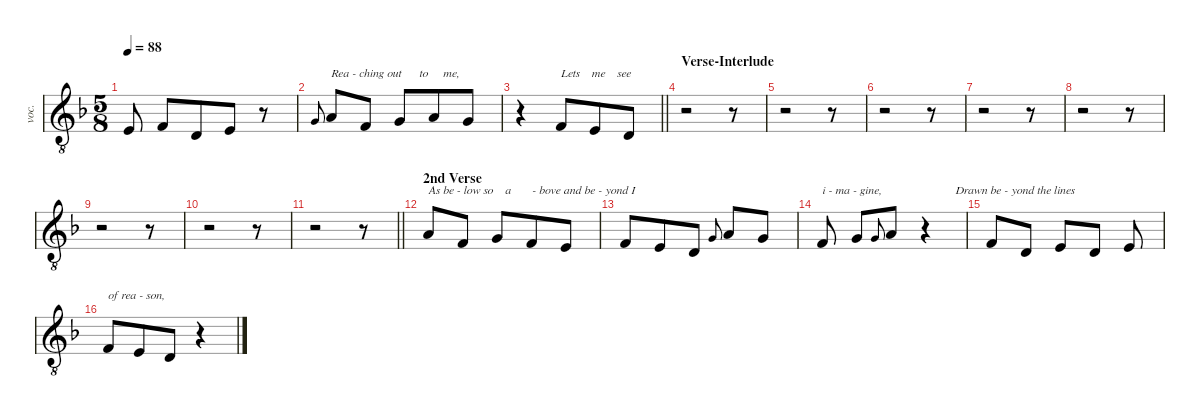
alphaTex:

\defaultSystemsLayout 4
\hideDynamics
\bracketExtendMode nobrackets
\otherSystemsTrackNameOrientation horizontal
\track ("Vocal" "voc.") {defaultSystemsLayout 8 instrument tuba}
\staff {score}
\tuning (E4 B3 G3 D3 A2 E2)
\ts (5 8)
\tempo 88
\clef g2
\ottava 8vb
\ks dminor
2.4{acc forcenatural}.8{dy f beam Up beam split} 3.4{acc forcenatural}.8{beam Up} 0.4{acc forcenatural}.8{beam Up beam merge} 2.4{acc forcenatural}.8{beam Up} r.8{beam Up} |
0.3{acc forcenatural}.8{gr onbeat dy mf beam Up} 2.3{acc forcenatural}.8{txt "Rea - ching out      to     me," dy f beam Up} 3.4{acc forcenatural}.8{beam Up beam split} 0.3{acc forcenatural}.8{beam Up beam merge} 2.3{acc forcenatural}.8{beam Up} 0.3{acc forcenatural}.8{beam Up} |
\barLineRight lightlight
r.4{beam Down} 3.4{acc forcenatural}.8{txt "Lets    me    see" beam Up beam merge} 2.4{acc forcenatural}.8{beam Up} 0.4{acc forcenatural}.8{beam Up} |
\section ("" "Verse-Interlude")
r.2{beam Down} r.8{beam Down} |
r.2{beam Down} r.8{beam Down} |
r.2{beam Down} r.8{beam Down} |
r.2{beam Down} r.8{beam Down} |
r.2{beam Down} r.8{beam Down} |
r.2{beam Down} r.8{beam Down} |
r.2{beam Down} r.8{beam Down} |
\barLineRight lightlight
r.2{beam Down} r.8{beam Down} |
\section ("" "2nd Verse")
2.3{acc forcenatural}.8{txt "As be - low so    a       - bove and be - yond I" beam Up} 3.4{acc forcenatural}.8{beam Up beam split} 0.3{acc forcenatural}.8{beam Up beam merge} 3.4{acc forcenatural}.8{beam Up} 2.4{acc forcenatural}.8{beam Up} |
3.4{acc forcenatural}.8{beam Up} 2.4{acc forcenatural}.8{beam Up} 0.4{acc forcenatural}.8{beam Up} 0.3{acc forcenatural}.8{gr onbeat dy mf beam Up} 2.3{acc forcenatural}.8{dy f beam Up} 0.3{acc forcenatural}.8{beam Up} |
3.4{acc forcenatural}.8{txt "i - ma - gine," beam Up beam split} 0.3{acc forcenatural}.8{beam Up} 0.3{acc forcenatural}.8{gr onbeat dy mf beam Up} 2.3{acc forcenatural}.8{dy f beam Up} r.4{txt "          Drawn be - yond the lines" beam Up} |
3.4{acc forcenatural}.8{beam Up} 0.4{acc forcenatural}.8{beam Up beam split} 2.4{acc forcenatural}.8{beam Up beam merge} 0.4{acc forcenatural}.8{beam Up beam split} 2.4{acc forcenatural}.8{beam Up} |
3.4{acc forcenatural}.8{txt "of rea - son," beam Up} 2.4{acc forcenatural}.8{beam Up} 0.4{acc forcenatural}.8{beam Up} r.4{beam Up}
